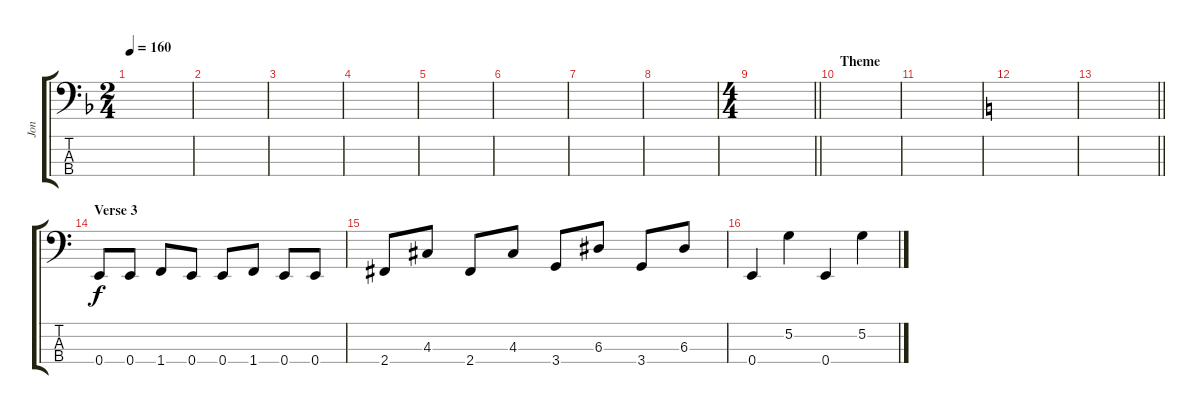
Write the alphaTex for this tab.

\track ("Jon" "Jon") {instrument electricbassfinger}
\staff {score tabs}
\tuning (G2 D2 A1 E1) {hide}
\ts (2 4)
\tempo 160
\clef f4
\ks f
|
|
|
|
|
|
|
|
\ts (4 4)
\barLineRight lightlight
|
\section ("" "Theme")
|
|
\ks c
|
\barLineRight lightlight
|
\section ("" "Verse 3")
0.4.8 0.4.8 1.4.8 0.4.8 0.4.8 1.4.8 0.4.8 0.4.8 |
2.4.8 4.3.8 2.4.8 4.3.8 3.4.8 6.3.8 3.4.8 6.3.8 |
0.4.4 5.2.4 0.4.4 5.2.4
